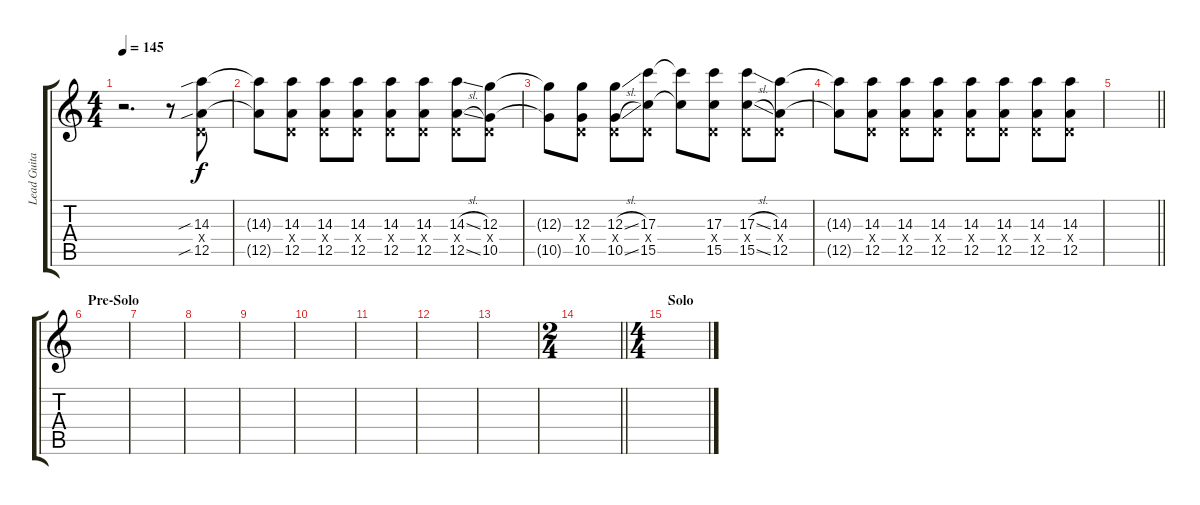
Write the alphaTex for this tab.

\track ("Lead Guitar 2" "Lead Guita") {instrument distortionguitar}
\staff {score tabs}
\tuning (E4 B3 G3 D3 A2 D2) {hide}
\ts (4 4)
\tempo 145
\clef g2
\ks c
r.2{d dy f} r.8 (14.3{sib} 0.4{x} 12.5{sib}).8 |
(14.3{t} 12.5{t}).8 (14.3 0.4{x} 12.5).8 (14.3 0.4{x} 12.5).8 (14.3 0.4{x} 12.5).8 (14.3 0.4{x} 12.5).8 (14.3 0.4{x} 12.5).8 (14.3{sl} 0.4{x} 12.5{sl}).8 (12.3 0.4{x} 10.5).8 |
(12.3{t} 10.5{t}).8 (12.3 0.4{x} 10.5).8 (12.3{sl} 0.4{x} 10.5{sl}).8 (17.3 0.4{x} 15.5).8 (17.3{t} 15.5{t}).8 (17.3 0.4{x} 15.5).8 (17.3{sl} 0.4{x} 15.5{sl}).8 (14.3 0.4{x} 12.5).8 |
(14.3{t} 12.5{t}).8 (14.3 0.4{x} 12.5).8 (14.3 0.4{x} 12.5).8 (14.3 0.4{x} 12.5).8 (14.3 0.4{x} 12.5).8 (14.3 0.4{x} 12.5).8 (14.3 0.4{x} 12.5).8 (14.3 0.4{x} 12.5).8 |
\barLineRight lightlight
|
\section ("" "Pre-Solo")
|
|
|
|
|
|
|
|
\ts (2 4)
\barLineRight lightlight
|
\ts (4 4)
\section ("" "Solo")
